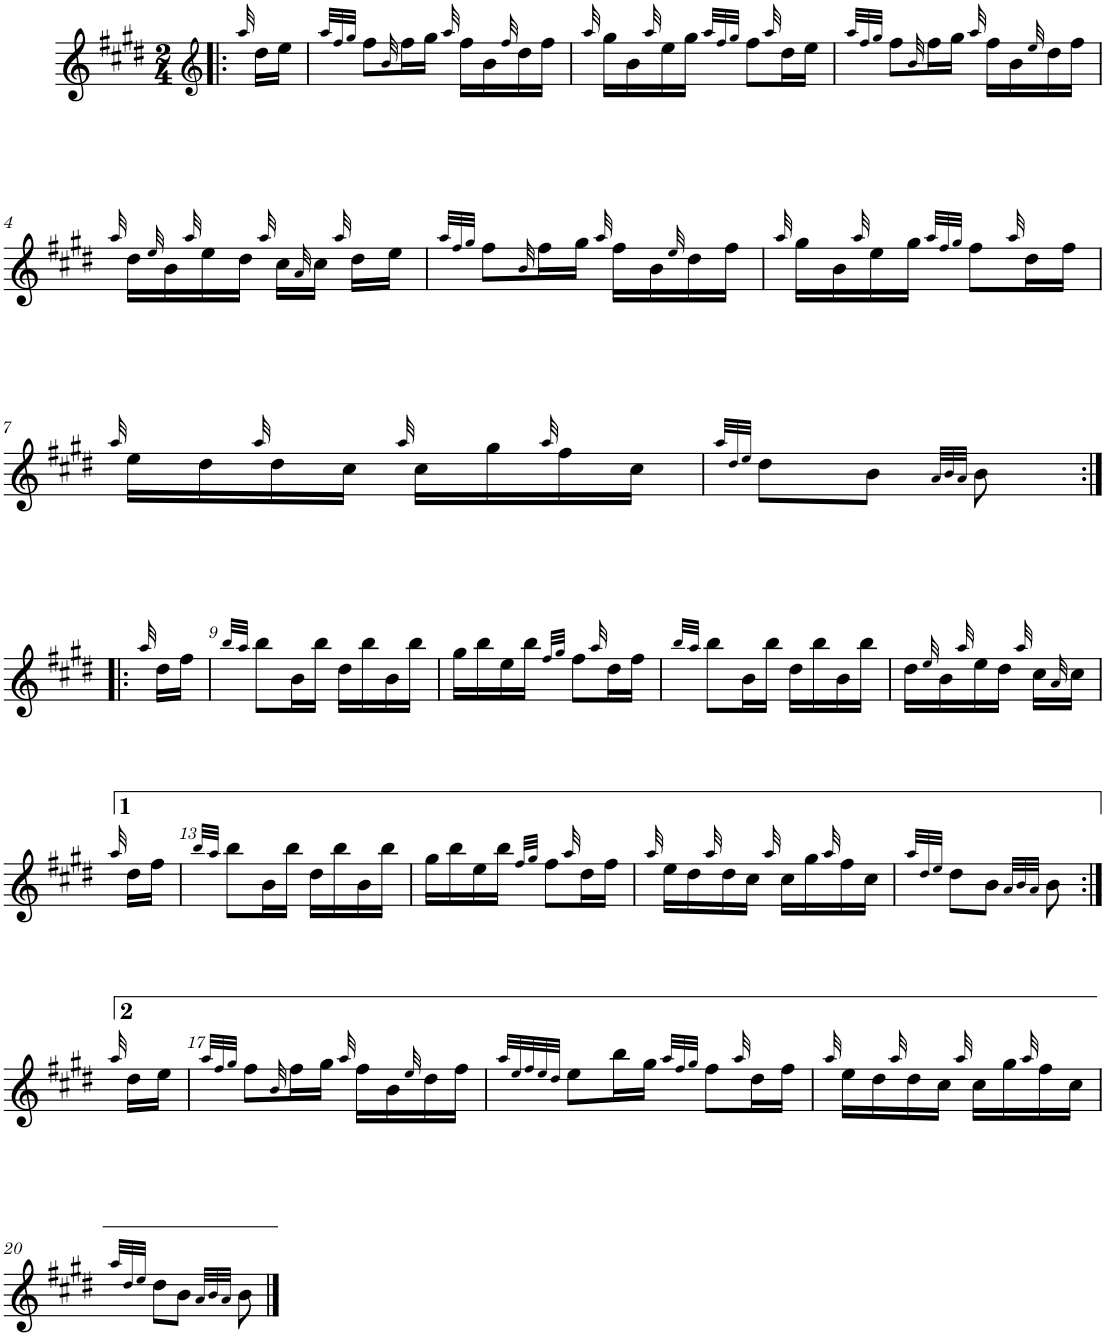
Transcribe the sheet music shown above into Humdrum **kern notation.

**kern
*part1
*staff1
*I"Bagpipe
*I'Bagp.
*clefG2
*Trd1c2
*k[f#c#g#d#]
*M2/4
=!|:
32qaa/
16dd#\LL
16ee\JJ
=1
32qaa/LLL
32qff#/
32qgg#/JJJ
8ff#\L
32qb/
16ff#\L
16gg#\JJ
32qaa/
16ff#\LL
16b\
32qff#/
16dd#\
16ff#\JJ
=2
32qaa/
16gg#\LL
16b\
32qaa/
16ee\
16gg#\JJ
32qaa/LLL
32qff#/
32qgg#/JJJ
8ff#\L
32qaa/
16dd#\L
16ee\JJ
=3
32qaa/LLL
32qff#/
32qgg#/JJJ
8ff#\L
32qb/
16ff#\L
16gg#\JJ
32qaa/
16ff#\LL
16b\
32qee/
16dd#\
16ff#\JJ
!!LO:LB:g=z
=4
32qaa/
16dd#\LL
32qee/
16b\
32qaa/
16ee\
16dd#\JJ
32qaa/
16cc#\LL
32qa/
16cc#\JJ
32qaa/
16dd#\LL
16ee\JJ
=5
32qaa/LLL
32qff#/
32qgg#/JJJ
8ff#\L
32qb/
16ff#\L
16gg#\JJ
32qaa/
16ff#\LL
16b\
32qee/
16dd#\
16ff#\JJ
=6
32qaa/
16gg#\LL
16b\
32qaa/
16ee\
16gg#\JJ
32qaa/LLL
32qff#/
32qgg#/JJJ
8ff#\L
32qaa/
16dd#\L
16ff#\JJ
!!LO:LB:g=z
=7
32qaa/
16ee\LL
16dd#\
32qaa/
16dd#\
16cc#\JJ
32qaa/
16cc#\LL
16gg#\
32qaa/
16ff#\
16cc#\JJ
=8
32qaa/LLL
32qdd#/
32qee/JJJ
8dd#\L
8b\J
32qa/LLL
32qb/
32qa/JJJ
8b\
!!LO:LB:g=z
=8X1:|!|:
32qaa/
16dd#\LL
16ff#\JJ
=9
32qbb/LLL
32qaa/JJJ
8bb\L
16b\L
16bb\JJ
16dd#\LL
16bb\
16b\
16bb\JJ
=10
16gg#\LL
16bb\
16ee\
16bb\JJ
32qff#/LLL
32qgg#/JJJ
8ff#\L
32qaa/
16dd#\L
16ff#\JJ
=11
32qbb/LLL
32qaa/JJJ
8bb\L
16b\L
16bb\JJ
16dd#\LL
16bb\
16b\
16bb\JJ
=12
16dd#\LL
32qee/
16b\
32qaa/
16ee\
16dd#\JJ
32qaa/
16cc#\LL
32qa/
16cc#\JJ
!!LO:LB:g=z
=12X2
32qaa/
16dd#\LL
16ff#\JJ
=13
32qbb/LLL
32qaa/JJJ
8bb\L
16b\L
16bb\JJ
16dd#\LL
16bb\
16b\
16bb\JJ
=14
16gg#\LL
16bb\
16ee\
16bb\JJ
32qff#/LLL
32qgg#/JJJ
8ff#\L
32qaa/
16dd#\L
16ff#\JJ
=15
32qaa/
16ee\LL
16dd#\
32qaa/
16dd#\
16cc#\JJ
32qaa/
16cc#\LL
16gg#\
32qaa/
16ff#\
16cc#\JJ
=16
32qaa/LLL
32qdd#/
32qee/JJJ
8dd#\L
8b\J
32qa/LLL
32qb/
32qa/JJJ
8b\
!!LO:LB:g=z
=16X3:|!
32qaa/
16dd#\LL
16ee\JJ
=17
32qaa/LLL
32qff#/
32qgg#/JJJ
8ff#\L
32qb/
16ff#\L
16gg#\JJ
32qaa/
16ff#\LL
16b\
32qee/
16dd#\
16ff#\JJ
=18
32qaa/LLL
32qee/
32qff#/
32qee/
32qdd#/JJJ
8ee\L
16bb\L
16gg#\JJ
32qaa/LLL
32qff#/
32qgg#/JJJ
8ff#\L
32qaa/
16dd#\L
16ff#\JJ
=19
32qaa/
16ee\LL
16dd#\
32qaa/
16dd#\
16cc#\JJ
32qaa/
16cc#\LL
16gg#\
32qaa/
16ff#\
16cc#\JJ
!!LO:LB:g=z
=20
32qaa/LLL
32qdd#/
32qee/JJJ
8dd#\L
8b\J
32qa/LLL
32qb/
32qa/JJJ
8b\
==
*-
